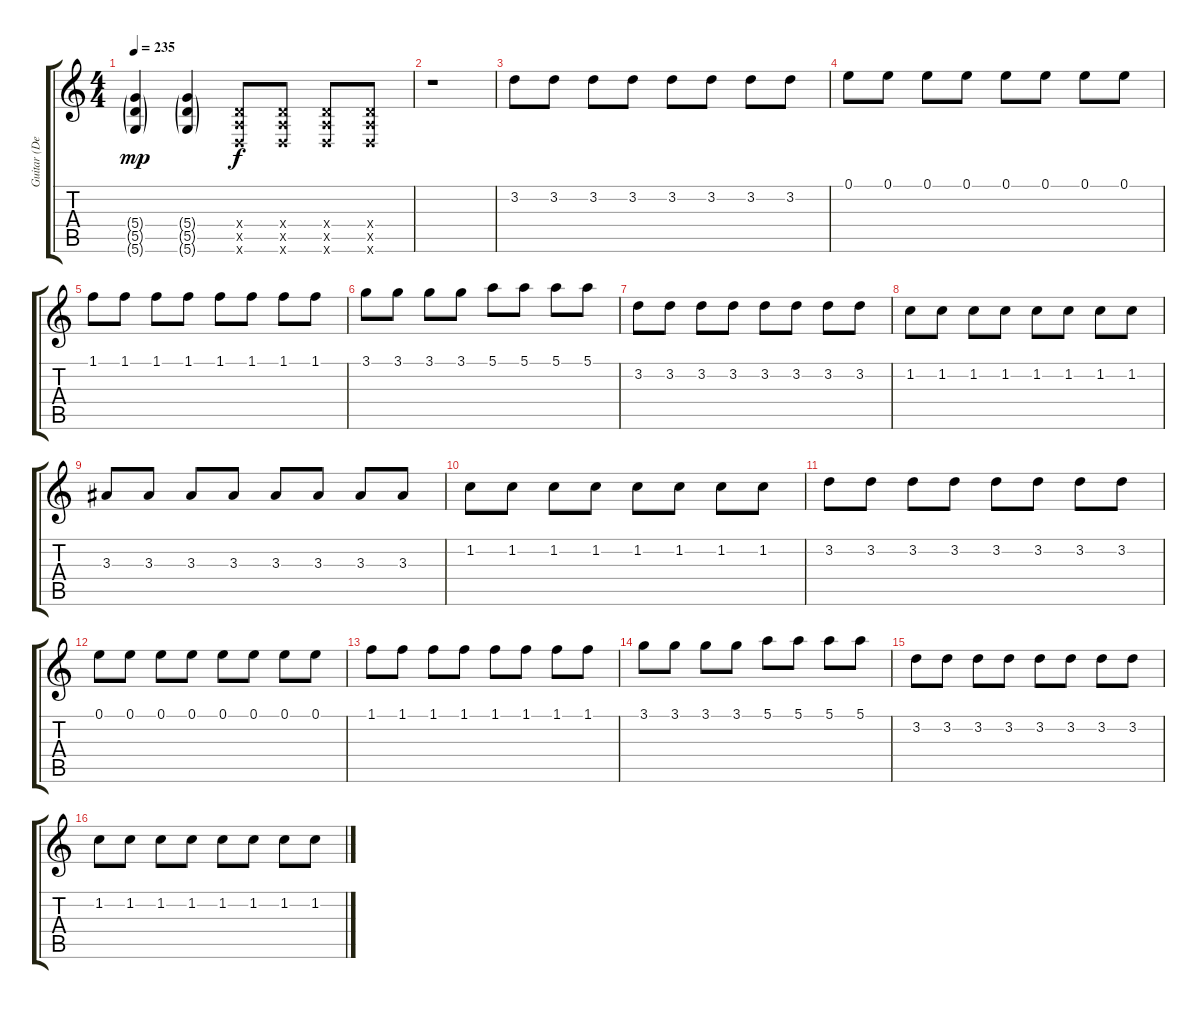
\track ("Guitar (Deryck Whibley)" "Guitar (De") {instrument distortionguitar}
\staff {score tabs}
\tuning (E4 B3 G3 D3 A2 D2) {hide}
\ts (4 4)
\tempo 235
\clef g2
\ks c
(5.4{g} 5.5{g} 5.6{g}).4{dy mp} (5.4{g} 5.5{g} 5.6{g}).4 (0.4{x} 0.5{x} 0.6{x}).8{dy f} (0.4{x} 0.5{x} 0.6{x}).8 (0.4{x} 0.5{x} 0.6{x}).8 (0.4{x} 0.5{x} 0.6{x}).8 |
r.1 |
3.2.8 3.2.8 3.2.8 3.2.8 3.2.8 3.2.8 3.2.8 3.2.8 |
0.1.8 0.1.8 0.1.8 0.1.8 0.1.8 0.1.8 0.1.8 0.1.8 |
1.1.8 1.1.8 1.1.8 1.1.8 1.1.8 1.1.8 1.1.8 1.1.8 |
3.1.8 3.1.8 3.1.8 3.1.8 5.1.8 5.1.8 5.1.8 5.1.8 |
3.2.8 3.2.8 3.2.8 3.2.8 3.2.8 3.2.8 3.2.8 3.2.8 |
1.2.8 1.2.8 1.2.8 1.2.8 1.2.8 1.2.8 1.2.8 1.2.8 |
3.3.8 3.3.8 3.3.8 3.3.8 3.3.8 3.3.8 3.3.8 3.3.8 |
1.2.8 1.2.8 1.2.8 1.2.8 1.2.8 1.2.8 1.2.8 1.2.8 |
3.2.8 3.2.8 3.2.8 3.2.8 3.2.8 3.2.8 3.2.8 3.2.8 |
0.1.8 0.1.8 0.1.8 0.1.8 0.1.8 0.1.8 0.1.8 0.1.8 |
1.1.8 1.1.8 1.1.8 1.1.8 1.1.8 1.1.8 1.1.8 1.1.8 |
3.1.8 3.1.8 3.1.8 3.1.8 5.1.8 5.1.8 5.1.8 5.1.8 |
3.2.8 3.2.8 3.2.8 3.2.8 3.2.8 3.2.8 3.2.8 3.2.8 |
1.2.8 1.2.8 1.2.8 1.2.8 1.2.8 1.2.8 1.2.8 1.2.8
